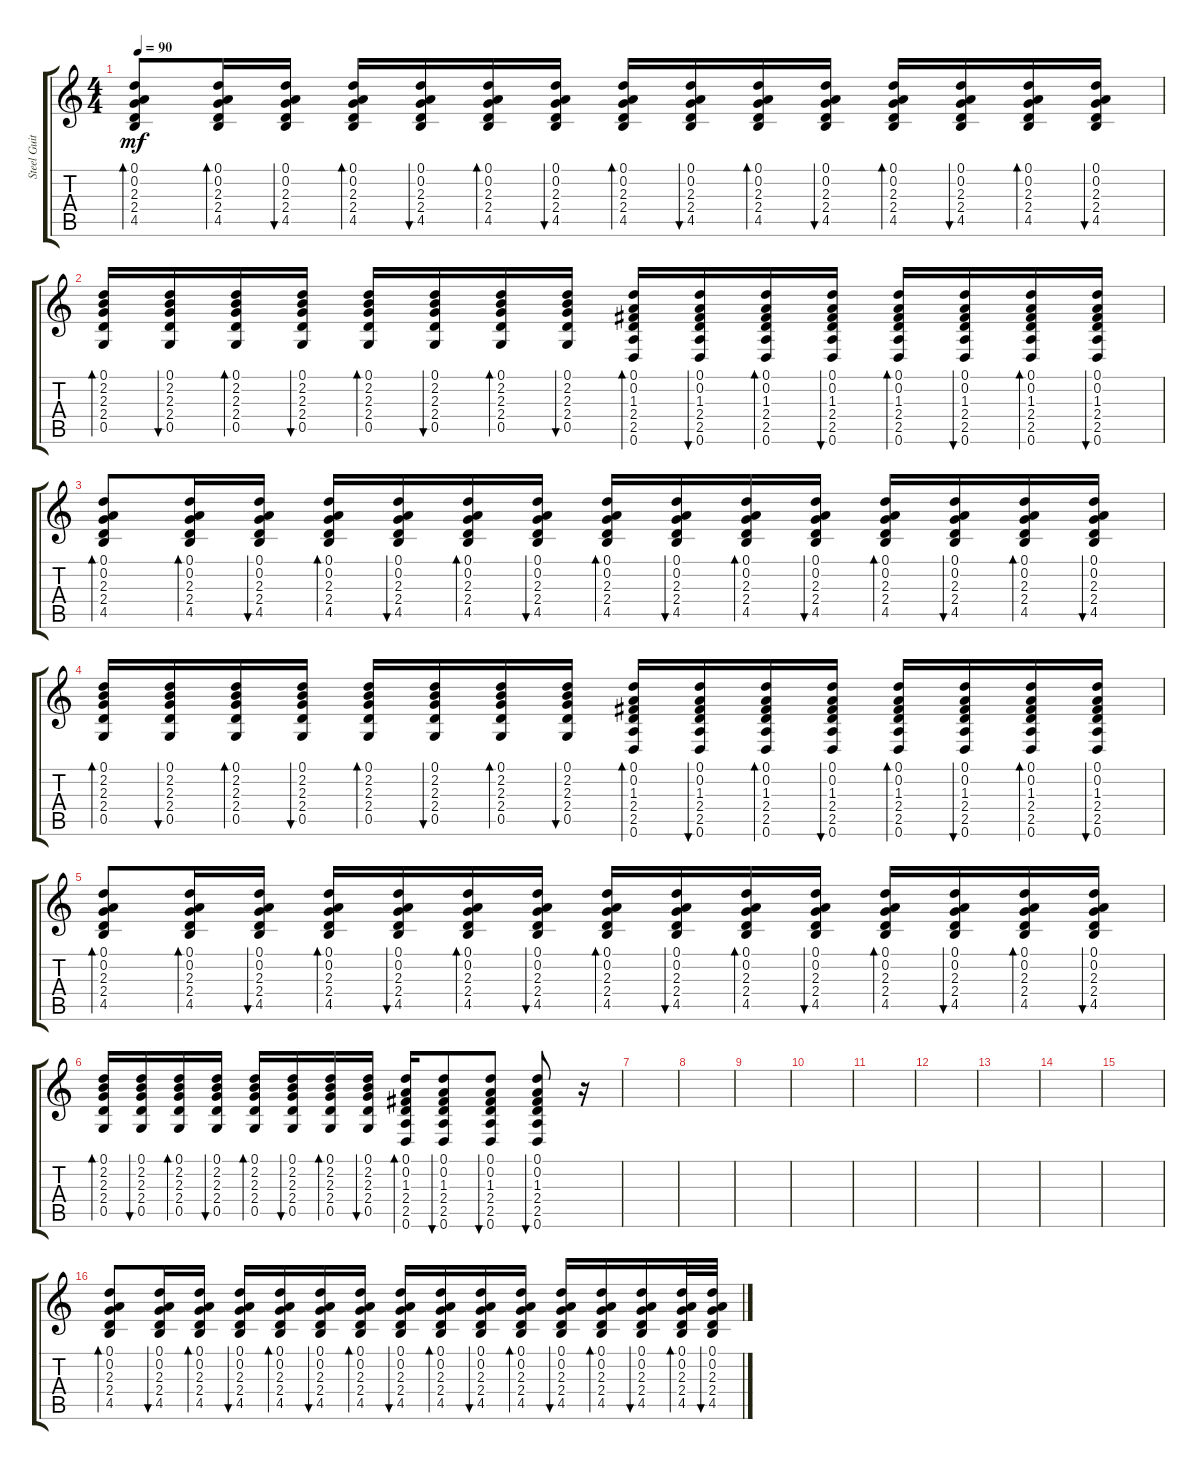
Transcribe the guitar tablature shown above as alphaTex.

\track ("Steel Guitar" "Steel Guit") {instrument acousticguitarsteel}
\staff {score tabs}
\tuning (D4 A3 F3 C3 G2 D2) {hide}
\ts (4 4)
\tempo 90
\clef g2
\ks c
(0.1 0.2 2.3 2.4 4.5).8{bd 30 dy mf} (0.1 0.2 2.3 2.4 4.5).16{bd 30} (0.1 0.2 2.3 2.4 4.5).16{bu 30} (0.1 0.2 2.3 2.4 4.5).16{bd 30} (0.1 0.2 2.3 2.4 4.5).16{bu 30} (0.1 0.2 2.3 2.4 4.5).16{bd 30} (0.1 0.2 2.3 2.4 4.5).16{bu 30} (0.1 0.2 2.3 2.4 4.5).16{bd 30} (0.1 0.2 2.3 2.4 4.5).16{bu 30} (0.1 0.2 2.3 2.4 4.5).16{bd 30} (0.1 0.2 2.3 2.4 4.5).16{bu 30} (0.1 0.2 2.3 2.4 4.5).16{bd 30} (0.1 0.2 2.3 2.4 4.5).16{bu 30} (0.1 0.2 2.3 2.4 4.5).16{bd 30} (0.1 0.2 2.3 2.4 4.5).16{bu 30} |
(0.1 2.2 2.3 2.4 0.5).16{bd 30} (0.1 2.2 2.3 2.4 0.5).16{bu 30} (0.1 2.2 2.3 2.4 0.5).16{bd 30} (0.1 2.2 2.3 2.4 0.5).16{bu 30} (0.1 2.2 2.3 2.4 0.5).16{bd 30} (0.1 2.2 2.3 2.4 0.5).16{bu 30} (0.1 2.2 2.3 2.4 0.5).16{bd 30} (0.1 2.2 2.3 2.4 0.5).16{bu 30} (0.1 0.2 1.3 2.4 2.5 0.6).16{bd 30} (0.1 0.2 1.3 2.4 2.5 0.6).16{bu 30} (0.1 0.2 1.3 2.4 2.5 0.6).16{bd 30} (0.1 0.2 1.3 2.4 2.5 0.6).16{bu 30} (0.1 0.2 1.3 2.4 2.5 0.6).16{bd 30} (0.1 0.2 1.3 2.4 2.5 0.6).16{bu 30} (0.1 0.2 1.3 2.4 2.5 0.6).16{bd 30} (0.1 0.2 1.3 2.4 2.5 0.6).16{bu 30} |
(0.1 0.2 2.3 2.4 4.5).8{bd 30} (0.1 0.2 2.3 2.4 4.5).16{bd 30} (0.1 0.2 2.3 2.4 4.5).16{bu 30} (0.1 0.2 2.3 2.4 4.5).16{bd 30} (0.1 0.2 2.3 2.4 4.5).16{bu 30} (0.1 0.2 2.3 2.4 4.5).16{bd 30} (0.1 0.2 2.3 2.4 4.5).16{bu 30} (0.1 0.2 2.3 2.4 4.5).16{bd 30} (0.1 0.2 2.3 2.4 4.5).16{bu 30} (0.1 0.2 2.3 2.4 4.5).16{bd 30} (0.1 0.2 2.3 2.4 4.5).16{bu 30} (0.1 0.2 2.3 2.4 4.5).16{bd 30} (0.1 0.2 2.3 2.4 4.5).16{bu 30} (0.1 0.2 2.3 2.4 4.5).16{bd 30} (0.1 0.2 2.3 2.4 4.5).16{bu 30} |
(0.1 2.2 2.3 2.4 0.5).16{bd 30} (0.1 2.2 2.3 2.4 0.5).16{bu 30} (0.1 2.2 2.3 2.4 0.5).16{bd 30} (0.1 2.2 2.3 2.4 0.5).16{bu 30} (0.1 2.2 2.3 2.4 0.5).16{bd 30} (0.1 2.2 2.3 2.4 0.5).16{bu 30} (0.1 2.2 2.3 2.4 0.5).16{bd 30} (0.1 2.2 2.3 2.4 0.5).16{bu 30} (0.1 0.2 1.3 2.4 2.5 0.6).16{bd 30} (0.1 0.2 1.3 2.4 2.5 0.6).16{bu 30} (0.1 0.2 1.3 2.4 2.5 0.6).16{bd 30} (0.1 0.2 1.3 2.4 2.5 0.6).16{bu 30} (0.1 0.2 1.3 2.4 2.5 0.6).16{bd 30} (0.1 0.2 1.3 2.4 2.5 0.6).16{bu 30} (0.1 0.2 1.3 2.4 2.5 0.6).16{bd 30} (0.1 0.2 1.3 2.4 2.5 0.6).16{bu 30} |
(0.1 0.2 2.3 2.4 4.5).8{bd 30} (0.1 0.2 2.3 2.4 4.5).16{bd 30} (0.1 0.2 2.3 2.4 4.5).16{bu 30} (0.1 0.2 2.3 2.4 4.5).16{bd 30} (0.1 0.2 2.3 2.4 4.5).16{bu 30} (0.1 0.2 2.3 2.4 4.5).16{bd 30} (0.1 0.2 2.3 2.4 4.5).16{bu 30} (0.1 0.2 2.3 2.4 4.5).16{bd 30} (0.1 0.2 2.3 2.4 4.5).16{bu 30} (0.1 0.2 2.3 2.4 4.5).16{bd 30} (0.1 0.2 2.3 2.4 4.5).16{bu 30} (0.1 0.2 2.3 2.4 4.5).16{bd 30} (0.1 0.2 2.3 2.4 4.5).16{bu 30} (0.1 0.2 2.3 2.4 4.5).16{bd 30} (0.1 0.2 2.3 2.4 4.5).16{bu 30} |
(0.1 2.2 2.3 2.4 0.5).16{bd 30} (0.1 2.2 2.3 2.4 0.5).16{bu 30} (0.1 2.2 2.3 2.4 0.5).16{bd 30} (0.1 2.2 2.3 2.4 0.5).16{bu 30} (0.1 2.2 2.3 2.4 0.5).16{bd 30} (0.1 2.2 2.3 2.4 0.5).16{bu 30} (0.1 2.2 2.3 2.4 0.5).16{bd 30} (0.1 2.2 2.3 2.4 0.5).16{bu 30} (0.1 0.2 1.3 2.4 2.5 0.6).16{bd 30} (0.1 0.2 1.3 2.4 2.5 0.6).8{bu 30} (0.1 0.2 1.3 2.4 2.5 0.6).8{bu 30} (0.1 0.2 1.3 2.4 2.5 0.6).8{bu 30} r.16 |
|
|
|
|
|
|
|
|
|
(0.1 0.2 2.3 2.4 4.5).8{bd 30} (0.1 0.2 2.3 2.4 4.5).16{bu 30} (0.1 0.2 2.3 2.4 4.5).16{bd 30} (0.1 0.2 2.3 2.4 4.5).16{bu 30} (0.1 0.2 2.3 2.4 4.5).16{bd 30} (0.1 0.2 2.3 2.4 4.5).16{bu 30} (0.1 0.2 2.3 2.4 4.5).16{bd 30} (0.1 0.2 2.3 2.4 4.5).16{bu 30} (0.1 0.2 2.3 2.4 4.5).16{bd 30} (0.1 0.2 2.3 2.4 4.5).16{bu 30} (0.1 0.2 2.3 2.4 4.5).16{bd 30} (0.1 0.2 2.3 2.4 4.5).16{bu 30} (0.1 0.2 2.3 2.4 4.5).16{bd 30} (0.1 0.2 2.3 2.4 4.5).16{bu 30} (0.1 0.2 2.3 2.4 4.5).32{bd 30} (0.1 0.2 2.3 2.4 4.5).32{bu 30}
